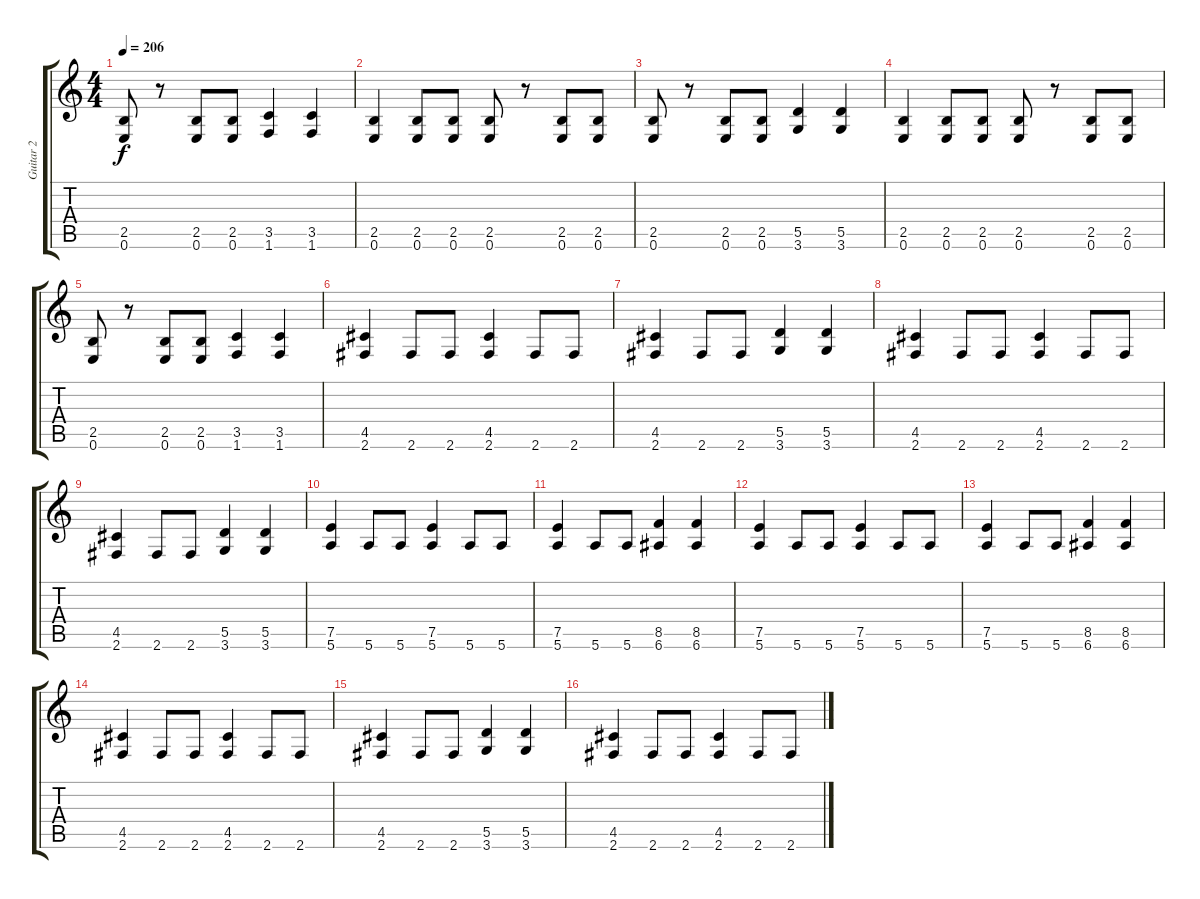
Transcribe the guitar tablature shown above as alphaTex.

\track ("Guitar 2" "Guitar 2") {instrument distortionguitar}
\staff {score tabs}
\tuning (E4 B3 G3 D3 A2 E2) {hide}
\ts (4 4)
\tempo 206
\clef g2
\ks c
(2.5 0.6).8{dy f} r.8 (2.5 0.6).8 (2.5 0.6).8 (3.5 1.6).4 (3.5 1.6).4 |
(2.5 0.6).4 (2.5 0.6).8 (2.5 0.6).8 (2.5 0.6).8 r.8 (2.5 0.6).8 (2.5 0.6).8 |
(2.5 0.6).8 r.8 (2.5 0.6).8 (2.5 0.6).8 (5.5 3.6).4 (5.5 3.6).4 |
(2.5 0.6).4 (2.5 0.6).8 (2.5 0.6).8 (2.5 0.6).8 r.8 (2.5 0.6).8 (2.5 0.6).8 |
(2.5 0.6).8 r.8 (2.5 0.6).8 (2.5 0.6).8 (3.5 1.6).4 (3.5 1.6).4 |
(4.5 2.6).4 2.6.8 2.6.8 (4.5 2.6).4 2.6.8 2.6.8 |
(4.5 2.6).4 2.6.8 2.6.8 (5.5 3.6).4 (5.5 3.6).4 |
(4.5 2.6).4 2.6.8 2.6.8 (4.5 2.6).4 2.6.8 2.6.8 |
(4.5 2.6).4 2.6.8 2.6.8 (5.5 3.6).4 (5.5 3.6).4 |
(7.5 5.6).4 5.6.8 5.6.8 (7.5 5.6).4 5.6.8 5.6.8 |
(7.5 5.6).4 5.6.8 5.6.8 (8.5 6.6).4 (8.5 6.6).4 |
(7.5 5.6).4 5.6.8 5.6.8 (7.5 5.6).4 5.6.8 5.6.8 |
(7.5 5.6).4 5.6.8 5.6.8 (8.5 6.6).4 (8.5 6.6).4 |
(4.5 2.6).4 2.6.8 2.6.8 (4.5 2.6).4 2.6.8 2.6.8 |
(4.5 2.6).4 2.6.8 2.6.8 (5.5 3.6).4 (5.5 3.6).4 |
(4.5 2.6).4 2.6.8 2.6.8 (4.5 2.6).4 2.6.8 2.6.8
